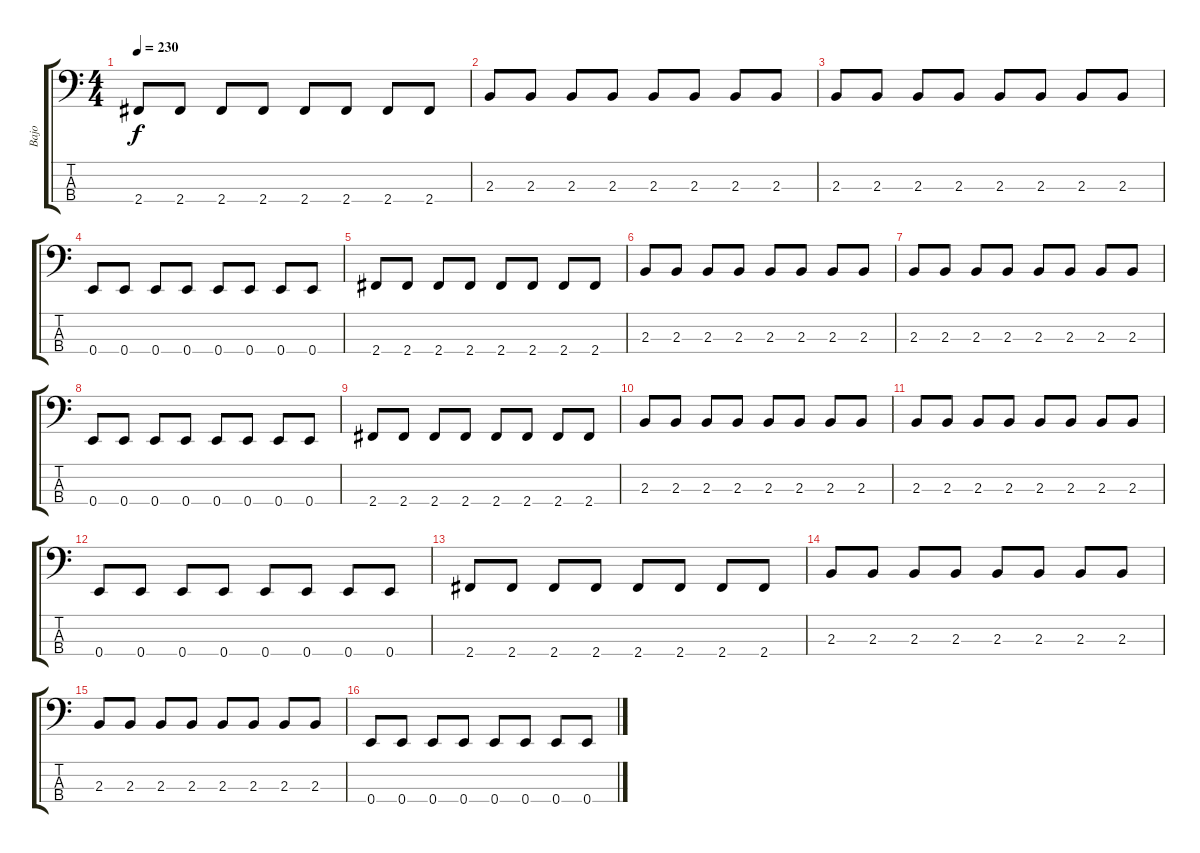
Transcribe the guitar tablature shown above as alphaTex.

\track ("Bajo" "Bajo") {instrument electricbasspick}
\staff {score tabs}
\tuning (G2 D2 A1 E1) {hide}
\ts (4 4)
\tempo 230
\clef f4
\ks c
2.4.8{dy f} 2.4.8 2.4.8 2.4.8 2.4.8 2.4.8 2.4.8 2.4.8 |
2.3.8 2.3.8 2.3.8 2.3.8 2.3.8 2.3.8 2.3.8 2.3.8 |
2.3.8 2.3.8 2.3.8 2.3.8 2.3.8 2.3.8 2.3.8 2.3.8 |
0.4.8 0.4.8 0.4.8 0.4.8 0.4.8 0.4.8 0.4.8 0.4.8 |
2.4.8 2.4.8 2.4.8 2.4.8 2.4.8 2.4.8 2.4.8 2.4.8 |
2.3.8 2.3.8 2.3.8 2.3.8 2.3.8 2.3.8 2.3.8 2.3.8 |
2.3.8 2.3.8 2.3.8 2.3.8 2.3.8 2.3.8 2.3.8 2.3.8 |
0.4.8 0.4.8 0.4.8 0.4.8 0.4.8 0.4.8 0.4.8 0.4.8 |
2.4.8 2.4.8 2.4.8 2.4.8 2.4.8 2.4.8 2.4.8 2.4.8 |
2.3.8 2.3.8 2.3.8 2.3.8 2.3.8 2.3.8 2.3.8 2.3.8 |
2.3.8 2.3.8 2.3.8 2.3.8 2.3.8 2.3.8 2.3.8 2.3.8 |
0.4.8 0.4.8 0.4.8 0.4.8 0.4.8 0.4.8 0.4.8 0.4.8 |
2.4.8 2.4.8 2.4.8 2.4.8 2.4.8 2.4.8 2.4.8 2.4.8 |
2.3.8 2.3.8 2.3.8 2.3.8 2.3.8 2.3.8 2.3.8 2.3.8 |
2.3.8 2.3.8 2.3.8 2.3.8 2.3.8 2.3.8 2.3.8 2.3.8 |
0.4.8 0.4.8 0.4.8 0.4.8 0.4.8 0.4.8 0.4.8 0.4.8
